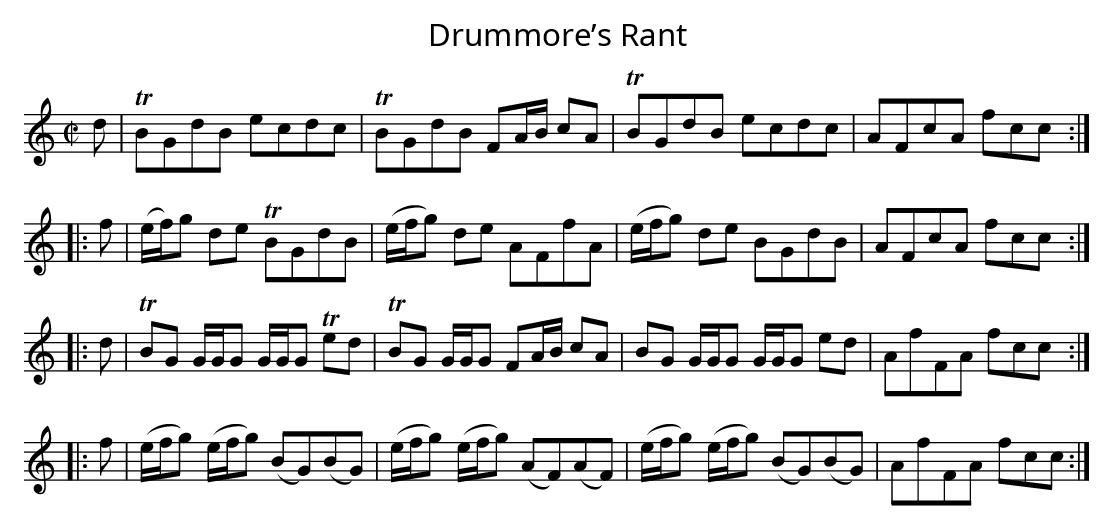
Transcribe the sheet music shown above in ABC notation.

X:1
T:Drummore’s Rant
M:C|
L:1/8
K:Gmix
d|TBGdB ecdc|TBGdB FA/B/ cA|TBGdB ecdc|AFcA fcc:|
|:f|(e/f/)g de TBGdB|(e/f/g) de AFfA|(e/f/g) de BGdB|AFcA fcc:|
|:d|TBG G/G/G G/G/G Ted|TBG G/G/G FA/B/ cA|BG G/G/G G/G/G ed|AfFA fcc:|
|:f|(e/f/g) (e/f/g) (BG)(BG)|(e/f/g) (e/f/g) (AF)(AF)|(e/f/g) (e/f/g) (BG)(BG)|AfFA fcc:|]
